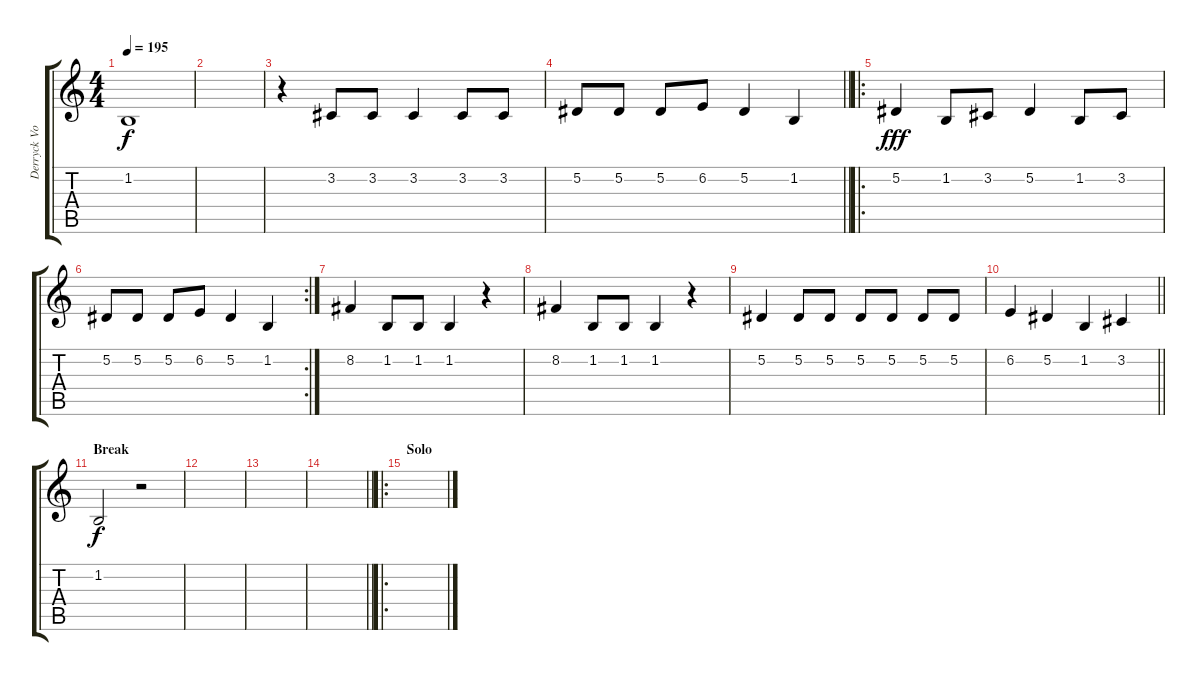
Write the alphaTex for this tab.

\track ("Derryck Vocals" "Derryck Vo") {instrument tenorsax}
\staff {score tabs}
\tuning (Eb4 Bb3 Gb3 Db3 Ab2 Eb2) {hide}
\ts (4 4)
\tempo 195
\clef g2
\ks c
1.2{t}.1{dy f} |
|
r.4 3.2.8 3.2.8 3.2.4 3.2.8 3.2.8 |
\barLineRight lightlight
5.2.8 5.2.8 5.2.8 6.2.8 5.2.4 1.2.4 |
\ro
5.2.4{dy fff} 1.2.8 3.2.8 5.2.4 1.2.8 3.2.8 |
\rc 2
5.2.8 5.2.8 5.2.8 6.2.8 5.2.4 1.2.4 |
8.2.4 1.2.8 1.2.8 1.2.4 r.4 |
8.2.4 1.2.8 1.2.8 1.2.4 r.4 |
5.2.4 5.2.8 5.2.8 5.2.8 5.2.8 5.2.8 5.2.8 |
\barLineRight lightlight
6.2.4 5.2.4 1.2.4 3.2.4 |
\section ("" "Break")
1.2.2{dy f} r.2 |
|
|
\barLineRight lightlight
|
\ro
\section ("" "Solo")
